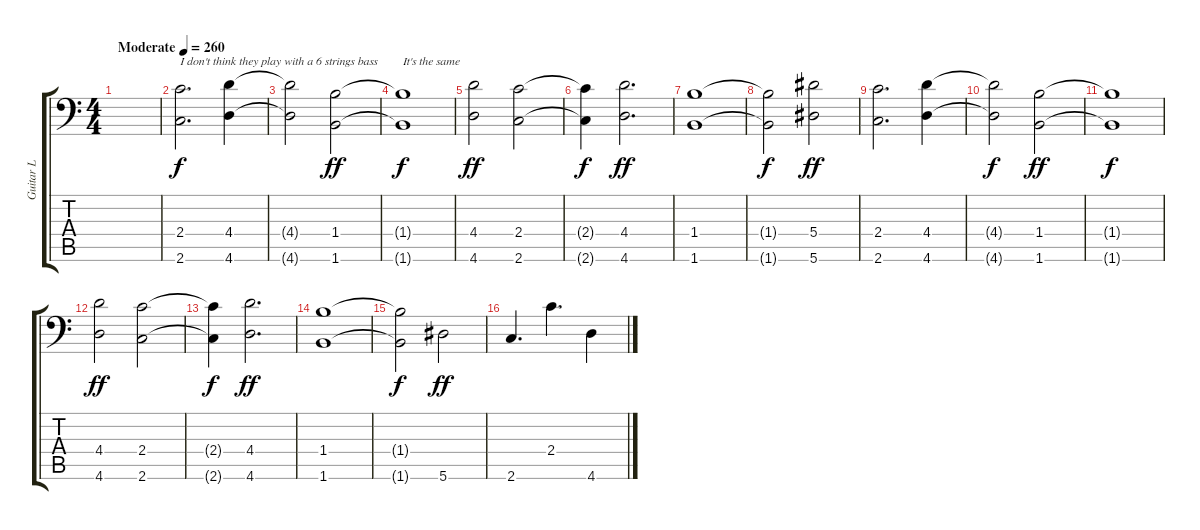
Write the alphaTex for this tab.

\track ("Guitar L" "Guitar L") {instrument distortionguitar}
\staff {score tabs}
\tuning (C4 G3 Eb3 Bb2 F2 Bb1) {hide}
\ts (4 4)
\tempo (260 "Moderate")
\clef f4
\ks c
|
(2.4 2.6).2{d txt "I don't think they play with a 6 strings bass"} (4.4 4.6).4 |
(4.4{t} 4.6{t}).2{dy f} (1.4 1.6).2{dy ff} |
(1.4{t} 1.6{t}).1{txt "It's the same" dy f} |
(4.4 4.6).2{dy ff} (2.4 2.6).2 |
(2.4{t} 2.6{t}).4{dy f} (4.4 4.6).2{d dy ff} |
(1.4 1.6).1 |
(1.4{t} 1.6{t}).2{dy f} (5.4 5.6).2{dy ff} |
(2.4 2.6).2{d} (4.4 4.6).4 |
(4.4{t} 4.6{t}).2{dy f} (1.4 1.6).2{dy ff} |
(1.4{t} 1.6{t}).1{dy f} |
(4.4 4.6).2{dy ff} (2.4 2.6).2 |
(2.4{t} 2.6{t}).4{dy f} (4.4 4.6).2{d dy ff} |
(1.4 1.6).1 |
(1.4{t} 1.6{t}).2{dy f} 5.6.2{dy ff} |
2.6.4{d} 2.4.4{d} 4.6.4
